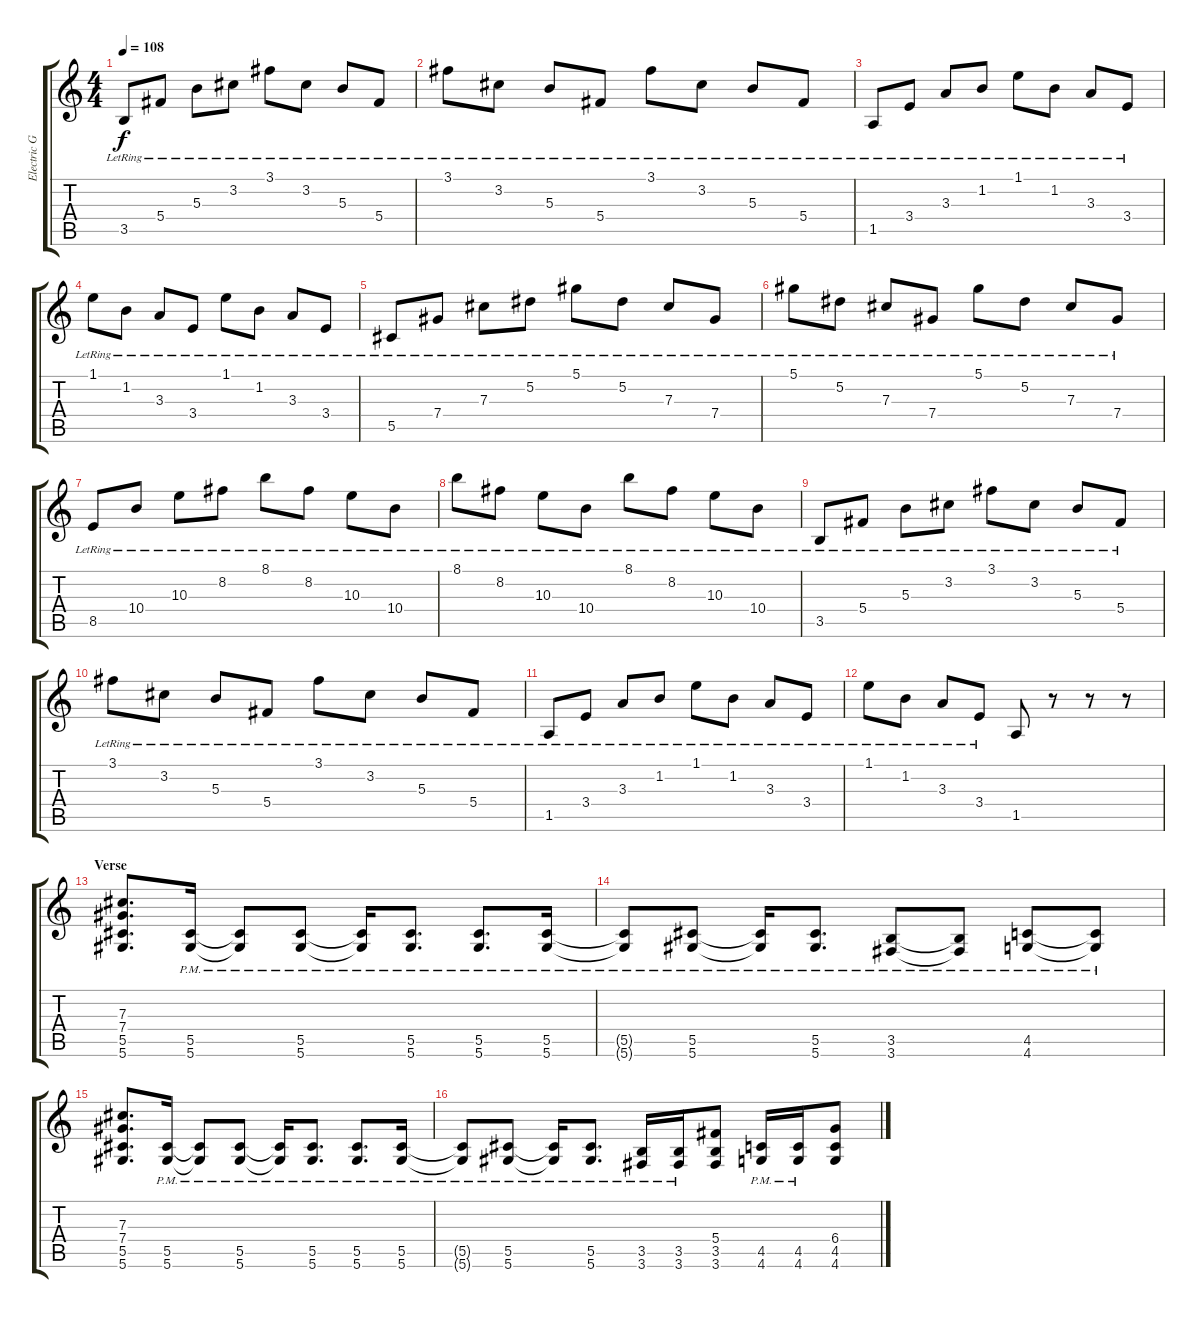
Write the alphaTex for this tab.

\track ("Electric Guitar 2" "Electric G") {instrument distortionguitar}
\staff {score tabs}
\tuning (Eb4 Bb3 Gb3 Db3 Ab2 Eb2) {hide}
\ts (4 4)
\tempo 108
\clef g2
\ks c
3.5{lr}.8{dy f} 5.4{lr}.8 5.3{lr}.8 3.2{lr}.8 3.1{lr}.8 3.2{lr}.8 5.3{lr}.8 5.4{lr}.8 |
3.1{lr}.8 3.2{lr}.8 5.3{lr}.8 5.4{lr}.8 3.1{lr}.8 3.2{lr}.8 5.3{lr}.8 5.4{lr}.8 |
1.5{lr}.8 3.4{lr}.8 3.3{lr}.8 1.2{lr}.8 1.1{lr}.8 1.2{lr}.8 3.3{lr}.8 3.4{lr}.8 |
1.1{lr}.8 1.2{lr}.8 3.3{lr}.8 3.4{lr}.8 1.1{lr}.8 1.2{lr}.8 3.3{lr}.8 3.4{lr}.8 |
5.5{lr}.8 7.4{lr}.8 7.3{lr}.8 5.2{lr}.8 5.1{lr}.8 5.2{lr}.8 7.3{lr}.8 7.4{lr}.8 |
5.1{lr}.8 5.2{lr}.8 7.3{lr}.8 7.4{lr}.8 5.1{lr}.8 5.2{lr}.8 7.3{lr}.8 7.4{lr}.8 |
8.5{lr}.8 10.4{lr}.8 10.3{lr}.8 8.2{lr}.8 8.1{lr}.8 8.2{lr}.8 10.3{lr}.8 10.4{lr}.8 |
8.1{lr}.8 8.2{lr}.8 10.3{lr}.8 10.4{lr}.8 8.1{lr}.8 8.2{lr}.8 10.3{lr}.8 10.4{lr}.8 |
3.5{lr}.8 5.4{lr}.8 5.3{lr}.8 3.2{lr}.8 3.1{lr}.8 3.2{lr}.8 5.3{lr}.8 5.4{lr}.8 |
3.1{lr}.8 3.2{lr}.8 5.3{lr}.8 5.4{lr}.8 3.1{lr}.8 3.2{lr}.8 5.3{lr}.8 5.4{lr}.8 |
1.5{lr}.8 3.4{lr}.8 3.3{lr}.8 1.2{lr}.8 1.1{lr}.8 1.2{lr}.8 3.3{lr}.8 3.4{lr}.8 |
1.1{lr}.8 1.2{lr}.8 3.3{lr}.8 3.4{lr}.8 1.5.8 r.8 r.8 r.8 |
\section ("" "Verse")
(7.3 7.4 5.5 5.6).8{d} (5.5{pm} 5.6{pm}).16 (5.5{pm t} 5.6{pm t}).8 (5.5{pm} 5.6{pm}).8 (5.5{pm t} 5.6{pm t}).16 (5.5{pm} 5.6{pm}).8{d} (5.5{pm} 5.6{pm}).8{d} (5.5{pm} 5.6{pm}).16 |
(5.5{pm t} 5.6{pm t}).8 (5.5{pm} 5.6{pm}).8 (5.5{pm t} 5.6{pm t}).16 (5.5{pm} 5.6{pm}).8{d} (3.5{pm} 3.6{pm}).8 (3.5{pm t} 3.6{pm t}).8 (4.5{pm} 4.6{pm}).8 (4.5{pm t} 4.6{pm t}).8 |
(7.3 7.4 5.5 5.6).8{d} (5.5{pm} 5.6{pm}).16 (5.5{pm t} 5.6{pm t}).8 (5.5{pm} 5.6{pm}).8 (5.5{pm t} 5.6{pm t}).16 (5.5{pm} 5.6{pm}).8{d} (5.5{pm} 5.6{pm}).8{d} (5.5{pm} 5.6{pm}).16 |
(5.5{pm t} 5.6{pm t}).8 (5.5{pm} 5.6{pm}).8 (5.5{pm t} 5.6{pm t}).16 (5.5{pm} 5.6{pm}).8{d} (3.5{pm} 3.6{pm}).16 (3.5{pm} 3.6{pm}).16 (5.4 3.5 3.6).8 (4.5{pm} 4.6{pm}).16 (4.5{pm} 4.6{pm}).16 (6.4 4.5 4.6).8
